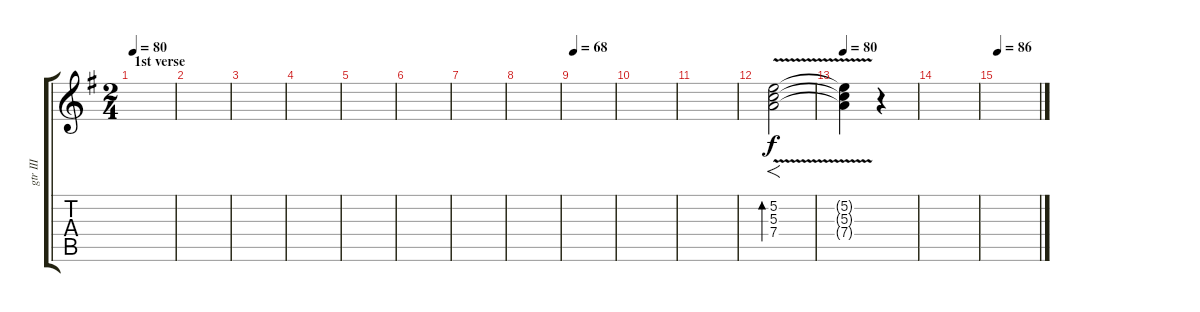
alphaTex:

\track ("gtr III" "gtr III") {instrument electricguitarclean}
\staff {score tabs}
\tuning (E4 B3 G3 D3 A2 E2) {hide}
\ts (2 4)
\section ("" "1st verse")
\tempo 80
\clef g2
\ks g
|
|
|
|
|
|
|
|
\tempo 68
|
|
|
(5.2{v} 5.3 7.4).2{f bd 240} |
\tempo 80
(5.2{t} 5.3{t} 7.4{t}).4 r.4 |
|
\tempo 86
